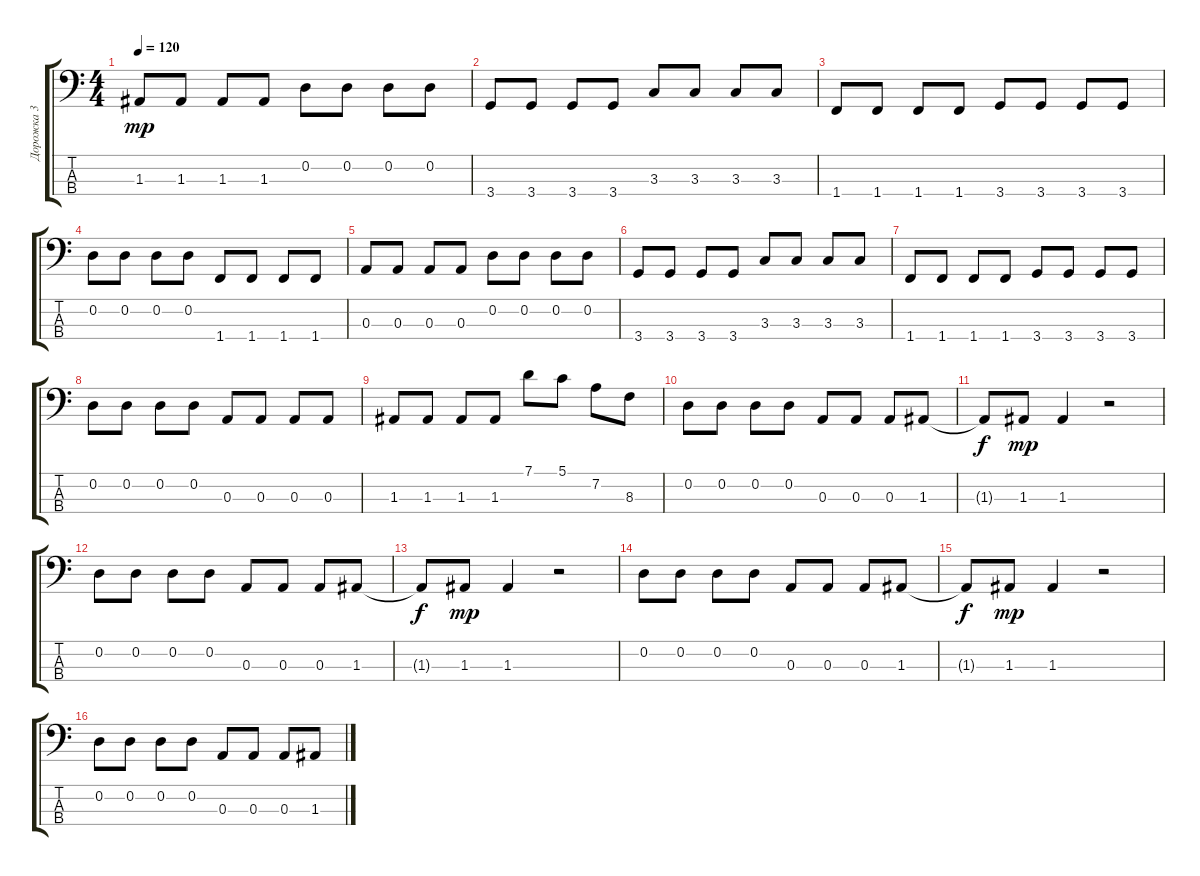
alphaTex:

\track ("Дорожка 3" "Дорожка 3") {instrument electricbassfinger}
\staff {score tabs}
\tuning (G2 D2 A1 E1) {hide}
\ts (4 4)
\tempo 120
\clef f4
\ks c
1.3.8{dy mp} 1.3.8 1.3.8 1.3.8 0.2.8 0.2.8 0.2.8 0.2.8 |
3.4.8 3.4.8 3.4.8 3.4.8 3.3.8 3.3.8 3.3.8 3.3.8 |
1.4.8 1.4.8 1.4.8 1.4.8 3.4.8 3.4.8 3.4.8 3.4.8 |
0.2.8 0.2.8 0.2.8 0.2.8 1.4.8 1.4.8 1.4.8 1.4.8 |
0.3.8 0.3.8 0.3.8 0.3.8 0.2.8 0.2.8 0.2.8 0.2.8 |
3.4.8 3.4.8 3.4.8 3.4.8 3.3.8 3.3.8 3.3.8 3.3.8 |
1.4.8 1.4.8 1.4.8 1.4.8 3.4.8 3.4.8 3.4.8 3.4.8 |
0.2.8 0.2.8 0.2.8 0.2.8 0.3.8 0.3.8 0.3.8 0.3.8 |
1.3.8 1.3.8 1.3.8 1.3.8 7.1.8 5.1.8 7.2.8 8.3.8 |
0.2.8 0.2.8 0.2.8 0.2.8 0.3.8 0.3.8 0.3.8 1.3.8 |
1.3{t}.8{dy f} 1.3.8{dy mp} 1.3.4 r.2 |
0.2.8 0.2.8 0.2.8 0.2.8 0.3.8 0.3.8 0.3.8 1.3.8 |
1.3{t}.8{dy f} 1.3.8{dy mp} 1.3.4 r.2 |
0.2.8 0.2.8 0.2.8 0.2.8 0.3.8 0.3.8 0.3.8 1.3.8 |
1.3{t}.8{dy f} 1.3.8{dy mp} 1.3.4 r.2 |
0.2.8 0.2.8 0.2.8 0.2.8 0.3.8 0.3.8 0.3.8 1.3.8
